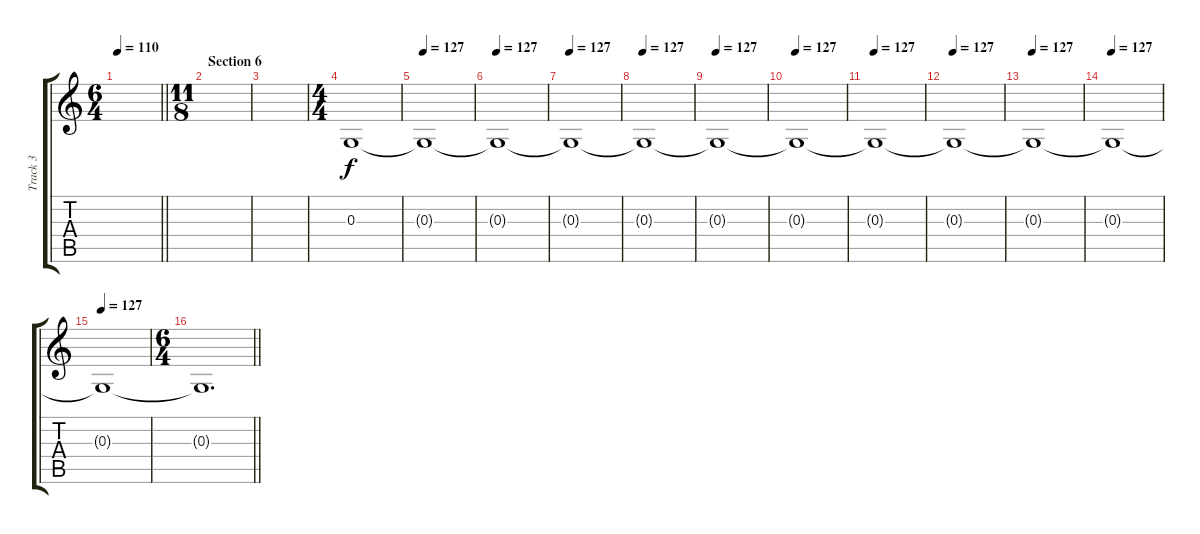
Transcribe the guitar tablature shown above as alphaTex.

\track ("Track 3" "Track 3") {instrument stringensemble2}
\staff {score tabs}
\tuning (E4 B3 G3 D3 A2 E2) {hide}
\ts (6 4)
\tempo 110
\clef g2
\barLineRight lightlight
\ks c
|
\ts (11 8)
\section ("" "Section 6")
|
|
\ts (4 4)
0.3.1 |
\tempo 127
0.3{t}.1 |
\tempo 127
0.3{t}.1 |
\tempo 127
0.3{t}.1 |
\tempo 127
0.3{t}.1 |
\tempo 127
0.3{t}.1 |
\tempo 127
0.3{t}.1 |
\tempo 127
0.3{t}.1 |
\tempo 127
0.3{t}.1 |
\tempo 127
0.3{t}.1 |
\tempo 127
0.3{t}.1 |
\tempo 127
0.3{t}.1 |
\ts (6 4)
\barLineRight lightlight
0.3{t}.1{d volume 0}
